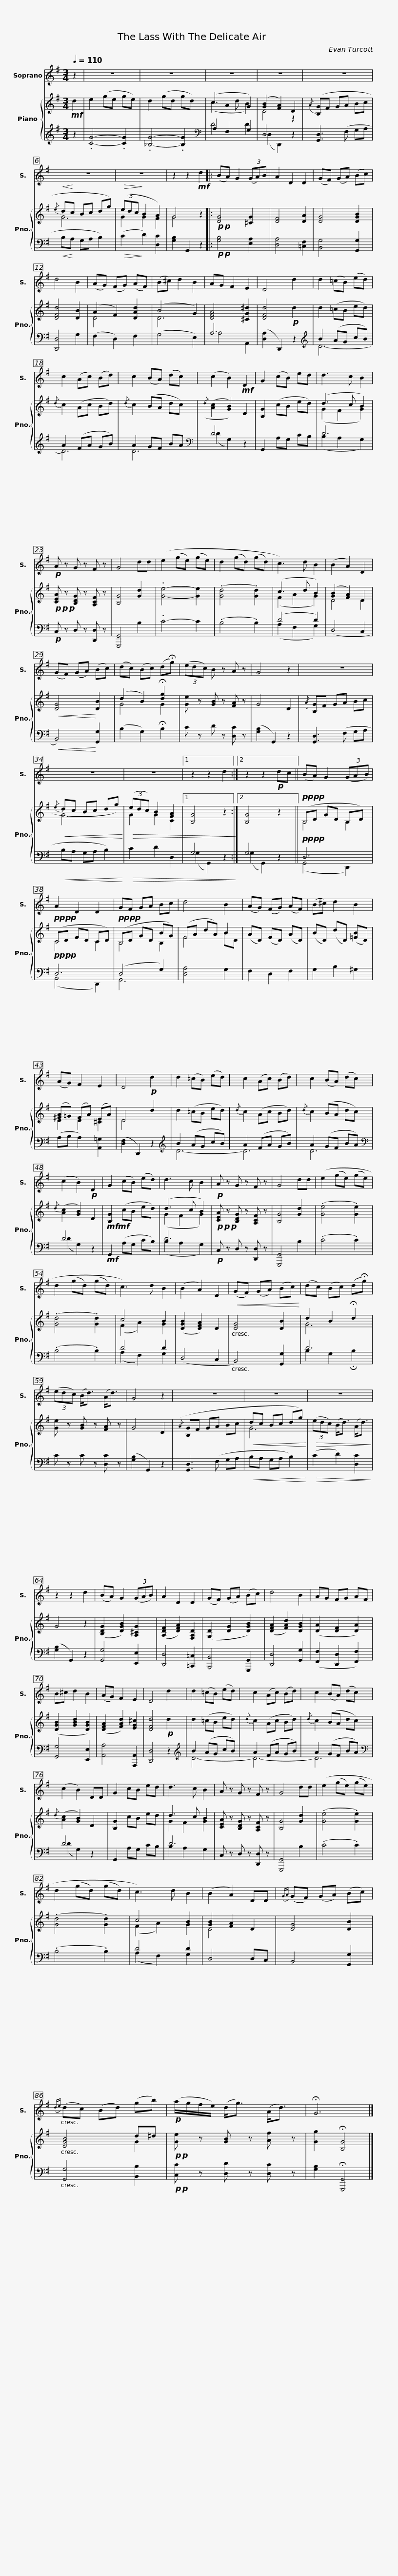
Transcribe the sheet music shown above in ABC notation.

X:1
%%score 1 { ( 2 4 ) | ( 3 5 ) }
L:1/8
Q:1/4=110
M:3/4
I:linebreak $
K:G
V:1 treble
V:2 treble
V:4 treble
V:3 treble
V:5 treble
V:1
 z2 | z6 | z6 | z6 | z6 | %5
 z6 | z6 |$ z6 | z2 z2!mf! d2 |: (BA) G2 (3(GA)B | %10
 A2 D2 D2 | (GF) (GA) (Bc) | d4 B2 | (AG) (FG) (AF) | (B^c) d2 B2 | %15
 AG F2 E2 |$ D4 d2 | d2 (=cB) (ed) | c2 (Ac) (Bd) | c2 (BA) (dc) | %20
 (c2 B2)!mf! D2 | G2 (cB) ed | d3 c B2 |$!p! A z G z F z | G4 dd | %25
 (e2 (ge) (ge) | d2 (gd) (gd) | c3) d B2 | (B2 A2) D2 | (GF) (GA) (Bc) | %30
 (dc) (Bc) (d!fermata!g) |$ (3(edc) B z A z | G4 z2 | z6 | z6 | %35
 z6 |1 z2 z2 d2 :|2 z2 z2!p! dc ||$ (BA) G2 (3(GAB) | A2 D2 D2 | %40
 GF GA Bc | d4 B2 | (AG) (FG) (AF) |$ (B^c) d2 B2 | (AG) F2 E2 | %45
 D4 d2 | d2 (=cB) (ed) | c2 (Ac) (Bd) | c2 (BA) (dc) |$ (c2 B2)!p! D2 | %50
 G2 (cB) (ed) | d3 c B2 |!p! A z G z F z | G4 dd | (e2 (ge) (ge) | %55
 d2 (gd) (gd) | c3) d B2 |$ (B2 A2) D2 |!<(! (GF) (GA) (Bc)!<)! | (dc) (Bc) (d!fermata!g) | %60
 (3(edc) (B<d) (A<d) | G4 z2 | z6 | z6 |$ z6 | %65
 z2 z2 d2 | (BA) G2 (3(GAB) | A2 D2 D2 | (GF) (GA) (Bc) | d4 B2 | %70
 AG FG AF | B^c d2 B2 |$ (AG) F2 E2 | D4 d2 | d2 (=cB) (ed) | %75
 c2 (Ac) (Bd) | c2 (BA) (dc) | (c2 B2) DD | G2 cB ed |$ d3 c B2 | %80
 A z G z F z | G4 dd | (e2 (ge) (ge) | d2 (gd) (gd) | c3) d B2 | %85
 (B2 A2) DD |({GA)} (GF) (GA) (Bc) |$({de)} (dc) (Bd) (gb) |!p! (a/g/f/e/) (d<g) (A<d) | !fermata!G6 |] %90
V:2
!mf! d2 | e2 (ge ge) | d2 (gd gd) | (c2 A2 G2) | ([GB]2 [FA]2) D2 | %5
{/A} ([B,G]F GA Bc |!<(!{/e} d!<)!c Bc dg) |$!>(! (3(edc!>)! B2 A2) | G4 z2 |:!p!!p! [DG]4 [^CG]2 | %10
 [DF]4 [DA]2 | [DG]4 [DGB]2 | [DFd]4 [DB]2 | (A2 F2) [DAd]2 | (B4 G2) | %15
 [DFA]4 [^CG^d]2 |$ [DFd]4!p! d2 | d2 (=cB ed) |{/d} c2 (Ac Bd) |{/d} c2 (BA dc) | %20
({/d} ([Ac]2 [GB]2)) D2 | [B,G]2 (cB ed) | (d3 c B2) |$!p!!p!!p! [CEA] z [B,DG] z [A,CF] z | [B,G]4 [Gd]2 | %25
 .[Ge]4- [Ge]2 | (.[Gd]4 .[Gd]2) | (c3 d B2) | ([GB]2 [FA]2) D2 |!<(! [DG]4!<)! [DB]2 | %30
 (d2 B2) !fermata![dg]2 |$ [Ge] z [GB] z [FA] z | G4 D2 |({/A} [B,G]F GA Bc |!<(!{/e} dc Bc dg)!<)! | %35
!>(! (3(edc) B2 [FA]2 |1 [B,G]4 z2!>)! :|2 [B,G]4 z2 ||$!pp!!pp! (B,D GD B,D) |!pp!!pp! (CD FD CD) | %40
!pp!!pp! (B,D GD BG) | (FA dA) B2 | (AD) (FD) (AD) |$ (BD) (dD) ([=FB]D) | ([^FA]=G) (FA) (EA) | %45
 D4!p! d2 | d2 (=cB ed) |{/d} c2 (Ac Bd) |{/d} c2 (BA dc) |${/d} ([Ac]2 [GB]2) D2 | %50
!mf!!mf! [B,G]2 (cB ed) | (d3 c B2) |!p!!p!!p! [CEA] z [B,DG] z [A,CF] z | [B,G]4 [Gd]2 | (.[Ge]4 .[Ge]2) | %55
 (.[Gd]4 .[Gd]2) | c4 B2 |$ ([DGB]2 [DFA]2) D2 | [DG]4 [DB]2 | d2 B2 !fermata!d2 | %60
 [Ge] z [GB] z [FA] z | G4 D2 |({/A} [B,G]F GA Bc |!<(! dc Bc dg)!<)! |$!>(! (3(edc) (B<d) (A<d)!>)! | %65
 G4 z2 | ([B,DG]2 [DGB]2) [A,^CG]2 | ([A,DF]2 [DFA]2) [F,A,D]2 | ([G,D]2 [DG]2 [DGB]2) | ([DFA]2 [FAd]2) [DGB]2 | %70
 ([DA]2 [DF]2 [DA]2) | ([DGB]2 [GBd]2 [DGB]2) |$ ([DFA]2 [FAd]2) [EG^c]2 | [DFd]4!p! d2 | d2 (=cB ed) | %75
{/d} c2 (Ac Bd) |{/d} c2 (BA dc) |{/d} ([Ac]2 [GB]2) D2 | [B,G]2 cB ed |$ d3 c B2 | %80
 [CEA] z [B,DG] z [A,CF] z | [B,G]4 [Gd]2 | (.[Ge]4 .[Ge]2) | (.[Gd]4 .[Gd]2) | c4 B2 | %85
 [GB]2 [FA]2 D2 | [DG]4 [DB]2 |$ [DGB]4 d^d |!p!!p! [Ge] z [GB] z [Af] z | [Gg]2 !fermata![B,G]4 |] %90
V:3
 z2 | .[CG]4- .[CG]2 | .[_B,G]4- .[B,G]2 |[K:bass] A,2 F,2 G,2 | D,4 z2 | %5
 [G,,D,]3 (F, G,A, |!<(! B,!<)!A, G,A, B,2) |$!>(! (C2!>)! D2) [D,C]2 | [G,B,]2 G,,2 z2 |:!p!!p! [G,B,]4 [E,A,]2 | %10
 [D,A,]4 [=C,F,]2 | [B,,G,]4 [G,,G,]2 | [D,,D,]4 G,2 | (F,2 D,2) F,2 | (G,4 E,2) | %15
 A,6 |$ ([D,A,]2 D,,2) z2 |[K:treble] B2 (AG cB) | A2 (FA GB) | A2 GF BA | %20
[K:bass] D4 z2 | G,,2 A,G, CB, | D6 |$!p! C, z D, z [D,,D,] z | [G,,,G,,]4 B,2 | %25
 .C4- C2 | (.B,4 .B,2) | (D4 D2) | (D,4 C,2 |!<(! B,,4)!<)! [G,,G,]2 | %30
 (B,2 G,2) !fermata!B,2 |$ C z D z [D,C] z | ([G,B,]2 G,,2) z2 | [G,,D,]3 (F, G,A, |!<(! B,A, G,A, B,2)!<)! | %35
!>(! C2 D2 D,2 |1 G,4 z2!>)! :|2 G,4 z2 ||$!pp!!pp! D,6 |!pp!!pp! D,6 | %40
 (D,4 G,2) | [D,A,]4 G,2 | F,2 D,2 F,2 |$ G,2 B,2 ^G,2 | (A,B, A,2) [A,,=G,]2 | %45
 ([D,F,]2 D,,2) z2 |[K:treble] B2 (AG cB) | A2 (FA GB) | A2 (GF BA) |$[K:bass] D4 z2 | %50
!mf! G,,2 (A,G, CB,) | D6 |!p! C, z D, z [D,,D,] z | [G,,,G,,]4 B,2 | (.C4 .C2) | %55
 (.B,4 .B,2) | D4 D2 |$ (D,4 C,2 | B,,4) [G,,G,]2 | D6 | %60
 C z C z [D,C] z | ([G,B,]2 G,,2) z2 | [G,,D,]3 (F, G,A, |!<(! B,A, G,A, B,2)!<)! |$!>(! (C2 D2) [D,C]2!>)! | %65
 ([G,B,]2 G,,2) z2 | [G,,G,]4 [E,,E,]2 | [D,,D,]4 [=C,,=C,]2 | [B,,,B,,]4 [G,,,G,,]2 | [D,,D,]4 [G,,G,]2 | %70
 ([F,,F,]2 [D,,D,]2 [F,,F,]2) | [G,,G,]4 [E,,E,]2 |$ [A,,A,]4 [A,,,A,,]2 | [D,,D,]4 z2 |[K:treble] B2 (AG cB) | %75
 A2 (FA GB) | A2 (GF BA) |[K:bass] D4 z2 | G,,2 A,G, CB, |$ D6 | %80
 C, z D, z [D,,D,] z | [G,,,G,,]4 B,2 | (.C4 .C2) | (.B,4 .B,2) | D4 D2 | %85
 D,4 D,C, | B,,4 [G,,G,]2 |$ [G,,G,]4 [B,,B,]2 |!p!!p! [C,C] z [D,D] z [D,C] z | [G,B,]2 !fermata![G,,,G,,]4 |] %90
V:4
 x2 | x6 | x6 | (c3 d B2) | D4 z2 | %5
 x6 | G6 |$ G2 G2 F2 | G4 x2 |: x6 | %10
 x6 | x6 | x6 | D4 x2 | D6 | %15
 x6 |$ x6 | x6 | x6 | x6 | %20
 x6 | x6 | (G2 F2 G2) |$ x6 | x6 | %25
 x6 | x6 | (F2 A2 G2) | D4 D2 | x6 | %30
 G4 G2 |$ x6 | x6 | x6 | G6 | %35
 G2 G2 C2 |1 x6 :|2 x6 ||$ B,4 B,2 | C4 C2 | %40
 B,4 B,2 | F4 BD | x6 |$ x6 | D2 D2 ^C2 | %45
 D4 x2 | x6 | x6 | x6 |$ x6 | %50
 x6 | (G2 F2 G2) | x6 | x6 | x6 | %55
 x6 | (F2 A2) G2 |$ x6 | x6 | G6 | %60
 x6 | x6 | x6 | G6 |$ x6 | %65
 x6 | x6 | x6 | x6 | x6 | %70
 x6 | x6 |$ x6 | x6 | x6 | %75
 x6 | x6 | x6 | x6 |$ G2 F2 G2 | %80
 x6 | x6 | x6 | x6 | (F2 A2) G2 | %85
 D4 x2 | x6 |$ x4 G2 | x6 | x6 |] %90
V:5
 x2 | x6 | x6 |[K:bass] D4 D2 | (D,2 D,,2) x2 | %5
 x6 | x6 |$ x6 | x6 |: x6 | %10
 x6 | x6 | x6 | x6 | x6 | %15
 A,4 A,,2 |$ x6 |[K:treble] D6- | D6 | D6 | %20
[K:bass] (D2 G,2) x2 | x6 | (B,2 A,2 G,2) |$ x6 | x6 | %25
 x6 | x6 | (A,2 F,2 G,2) | x6 | x6 | %30
 x6 |$ x6 | x6 | x6 | x6 | %35
 x6 |1 (G,2 G,,2) x2 :|2 (G,2 G,,2) x2 ||$ (G,,4 D,,2) | (A,,4 D,,2) | %40
 G,,6 | x6 | x6 |$ x6 | x6 | %45
 x6 |[K:treble] D6- | D6 | D6 |$[K:bass] (D2 G,2) x2 | %50
 x6 | (B,2 A,2 G,2) | x6 | x6 | x6 | %55
 x6 | (A,2 F,2) G,2 |$ x6 | x6 | B,2 G,2 !fermata!B,2 | %60
 x6 | x6 | x6 | x6 |$ x6 | %65
 x6 | x6 | x6 | x6 | x6 | %70
 x6 | x6 |$ x6 | x6 |[K:treble] D6- | %75
 D6- | D6 |[K:bass] (D2 G,2) x2 | x6 |$ B,2 A,2 G,2 | %80
 x6 | x6 | x6 | x6 | (A,2 F,2) G,2 | %85
 x6 | x6 |$ x6 | x6 | x6 |] %90
